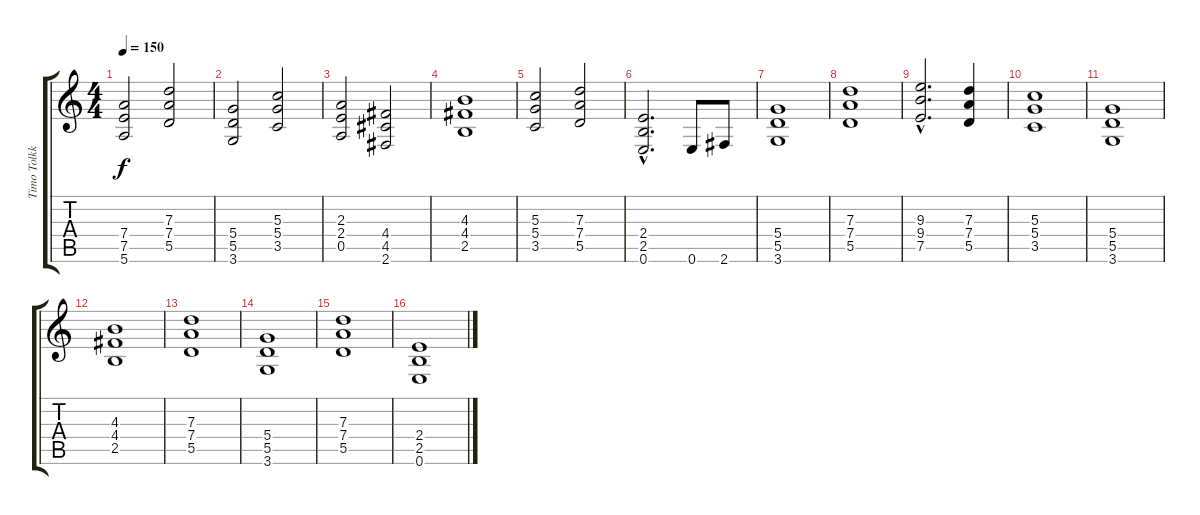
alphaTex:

\track ("Timo Tolkki (Guitar 2 Rythm)" "Timo Tolkk") {instrument overdrivenguitar}
\staff {score tabs}
\tuning (E4 B3 G3 D3 A2 E2) {hide}
\ts (4 4)
\tempo 150
\clef g2
\ks c
(7.4 7.5 5.6).2{dy f} (7.3 7.4 5.5).2 |
(5.4 5.5 3.6).2 (5.3 5.4 3.5).2 |
(2.3 2.4 0.5).2 (4.4 4.5 2.6).2 |
(4.3 4.4 2.5).1 |
(5.3 5.4 3.5).2 (7.3 7.4 5.5).2 |
(2.4{hac} 2.5{hac} 0.6{hac}).2{d} 0.6.8 2.6.8 |
(5.4 5.5 3.6).1 |
(7.3 7.4 5.5).1 |
(9.3{hac} 9.4{hac} 7.5{hac}).2{d} (7.3 7.4 5.5).4 |
(5.3 5.4 3.5).1 |
(5.4 5.5 3.6).1 |
(4.3 4.4 2.5).1 |
(7.3 7.4 5.5).1 |
(5.4 5.5 3.6).1 |
(7.3 7.4 5.5).1 |
(2.4 2.5 0.6).1
